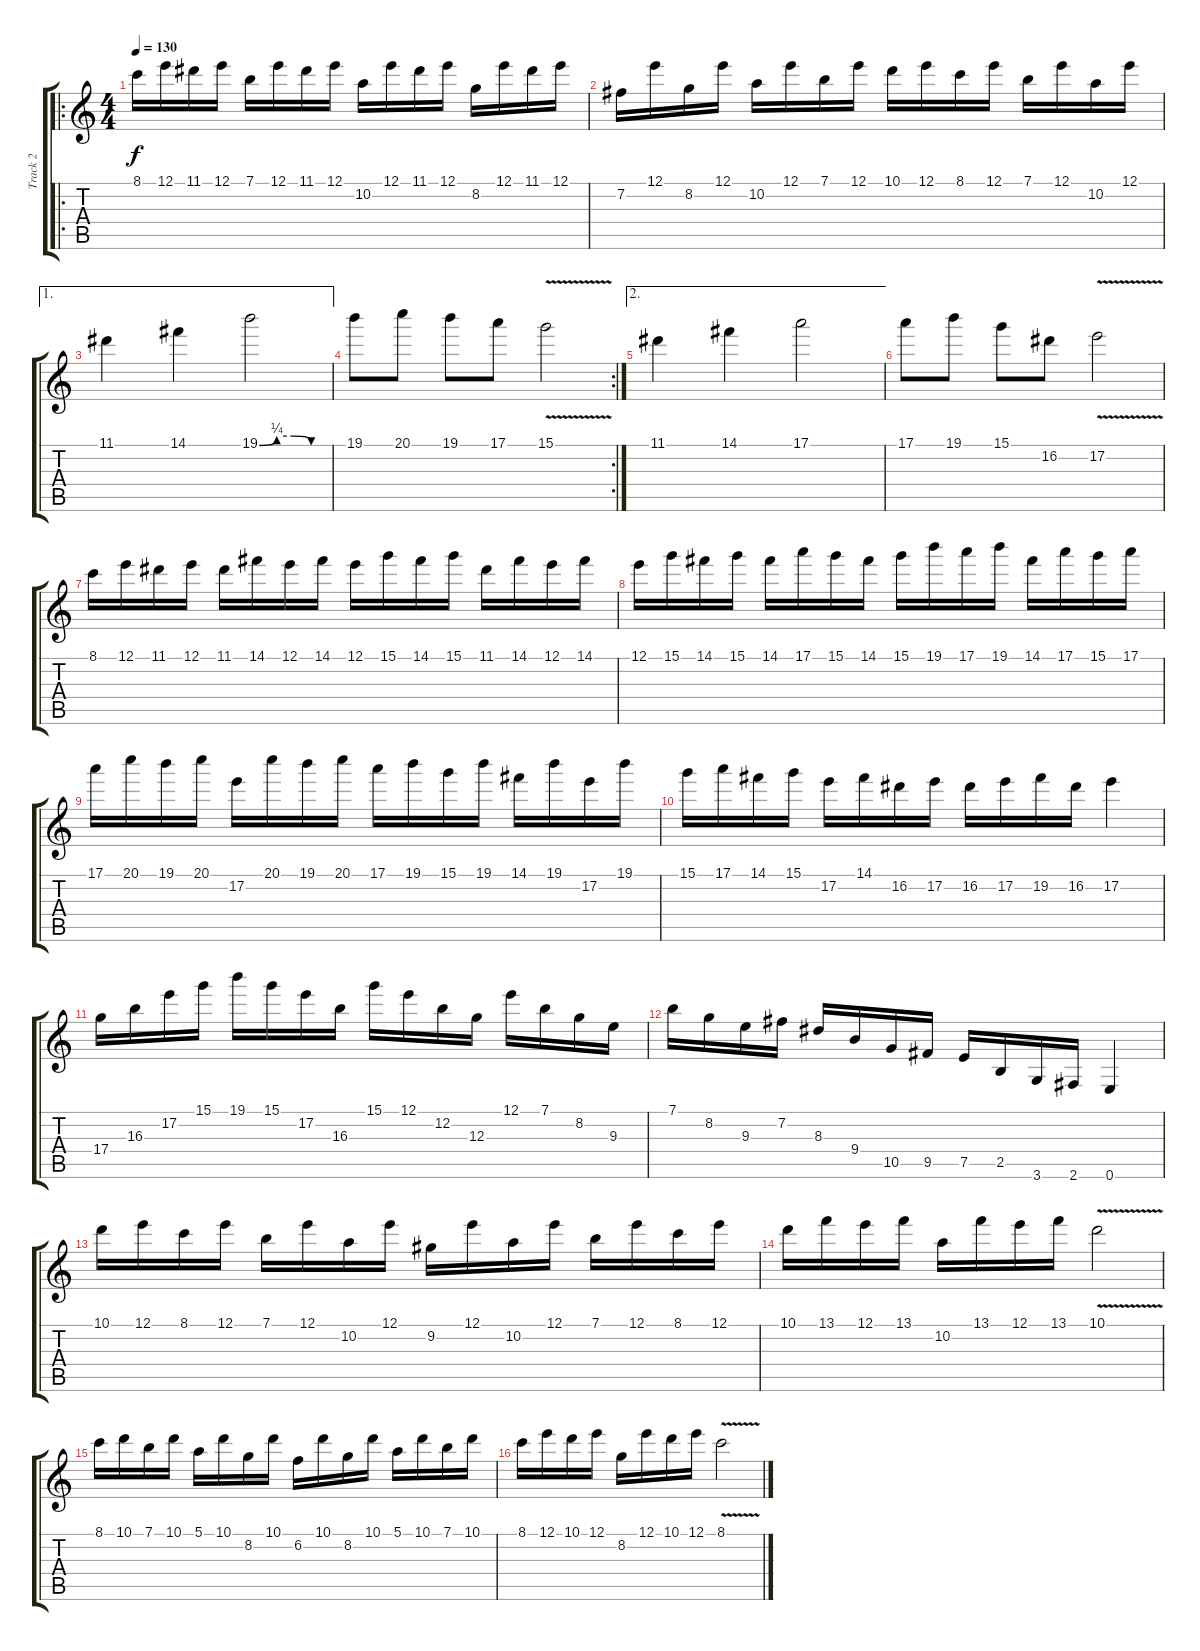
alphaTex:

\track ("Track 2" "Track 2") {instrument acousticguitarnylon}
\staff {score tabs}
\tuning (E4 B3 G3 D3 A2 E2) {hide}
\ro
\ts (4 4)
\tempo 130
\clef g2
\ks c
8.1.16{dy f instrument acousticguitarnylon} 12.1.16 11.1.16 12.1.16 7.1.16 12.1.16 11.1.16 12.1.16 10.2.16 12.1.16 11.1.16 12.1.16 8.2.16 12.1.16 11.1.16 12.1.16 |
7.2.16 12.1.16 8.2.16 12.1.16 10.2.16 12.1.16 7.1.16 12.1.16 10.1.16 12.1.16 8.1.16 12.1.16 7.1.16 12.1.16 10.2.16 12.1.16 |
\ae 1
11.1.4 14.1.4 19.1{be (custom 0 0 15 1 30 1 45 0 60 0)}.2 |
\rc 2
19.1.8 20.1.8 19.1.8 17.1.8 15.1{v}.2 |
\ae 2
11.1.4 14.1.4 17.1.2 |
17.1.8 19.1.8 15.1.8 16.2.8 17.2{v}.2 |
8.1.16 12.1.16 11.1.16 12.1.16 11.1.16 14.1.16 12.1.16 14.1.16 12.1.16 15.1.16 14.1.16 15.1.16 11.1.16 14.1.16 12.1.16 14.1.16 |
12.1.16 15.1.16 14.1.16 15.1.16 14.1.16 17.1.16 15.1.16 14.1.16 15.1.16 19.1.16 17.1.16 19.1.16 14.1.16 17.1.16 15.1.16 17.1.16 |
17.1.16 20.1.16 19.1.16 20.1.16 17.2.16 20.1.16 19.1.16 20.1.16 17.1.16 19.1.16 15.1.16 19.1.16 14.1.16 19.1.16 17.2.16 19.1.16 |
15.1.16 17.1.16 14.1.16 15.1.16 17.2.16 14.1.16 16.2.16 17.2.16 16.2.16 17.2.16 19.2.16 16.2.16 17.2.4 |
17.4.16 16.3.16 17.2.16 15.1.16 19.1.16 15.1.16 17.2.16 16.3.16 15.1.16 12.1.16 12.2.16 12.3.16 12.1.16 7.1.16 8.2.16 9.3.16 |
7.1.16 8.2.16 9.3.16 7.2.16 8.3.16 9.4.16 10.5.16 9.5.16 7.5.16 2.5.16 3.6.16 2.6.16 0.6.4 |
10.1.16 12.1.16 8.1.16 12.1.16 7.1.16 12.1.16 10.2.16 12.1.16 9.2.16 12.1.16 10.2.16 12.1.16 7.1.16 12.1.16 8.1.16 12.1.16 |
10.1.16 13.1.16 12.1.16 13.1.16 10.2.16 13.1.16 12.1.16 13.1.16 10.1{v}.2 |
8.1.16 10.1.16 7.1.16 10.1.16 5.1.16 10.1.16 8.2.16 10.1.16 6.2.16 10.1.16 8.2.16 10.1.16 5.1.16 10.1.16 7.1.16 10.1.16 |
8.1.16 12.1.16 10.1.16 12.1.16 8.2.16 12.1.16 10.1.16 12.1.16 8.1{v}.2
